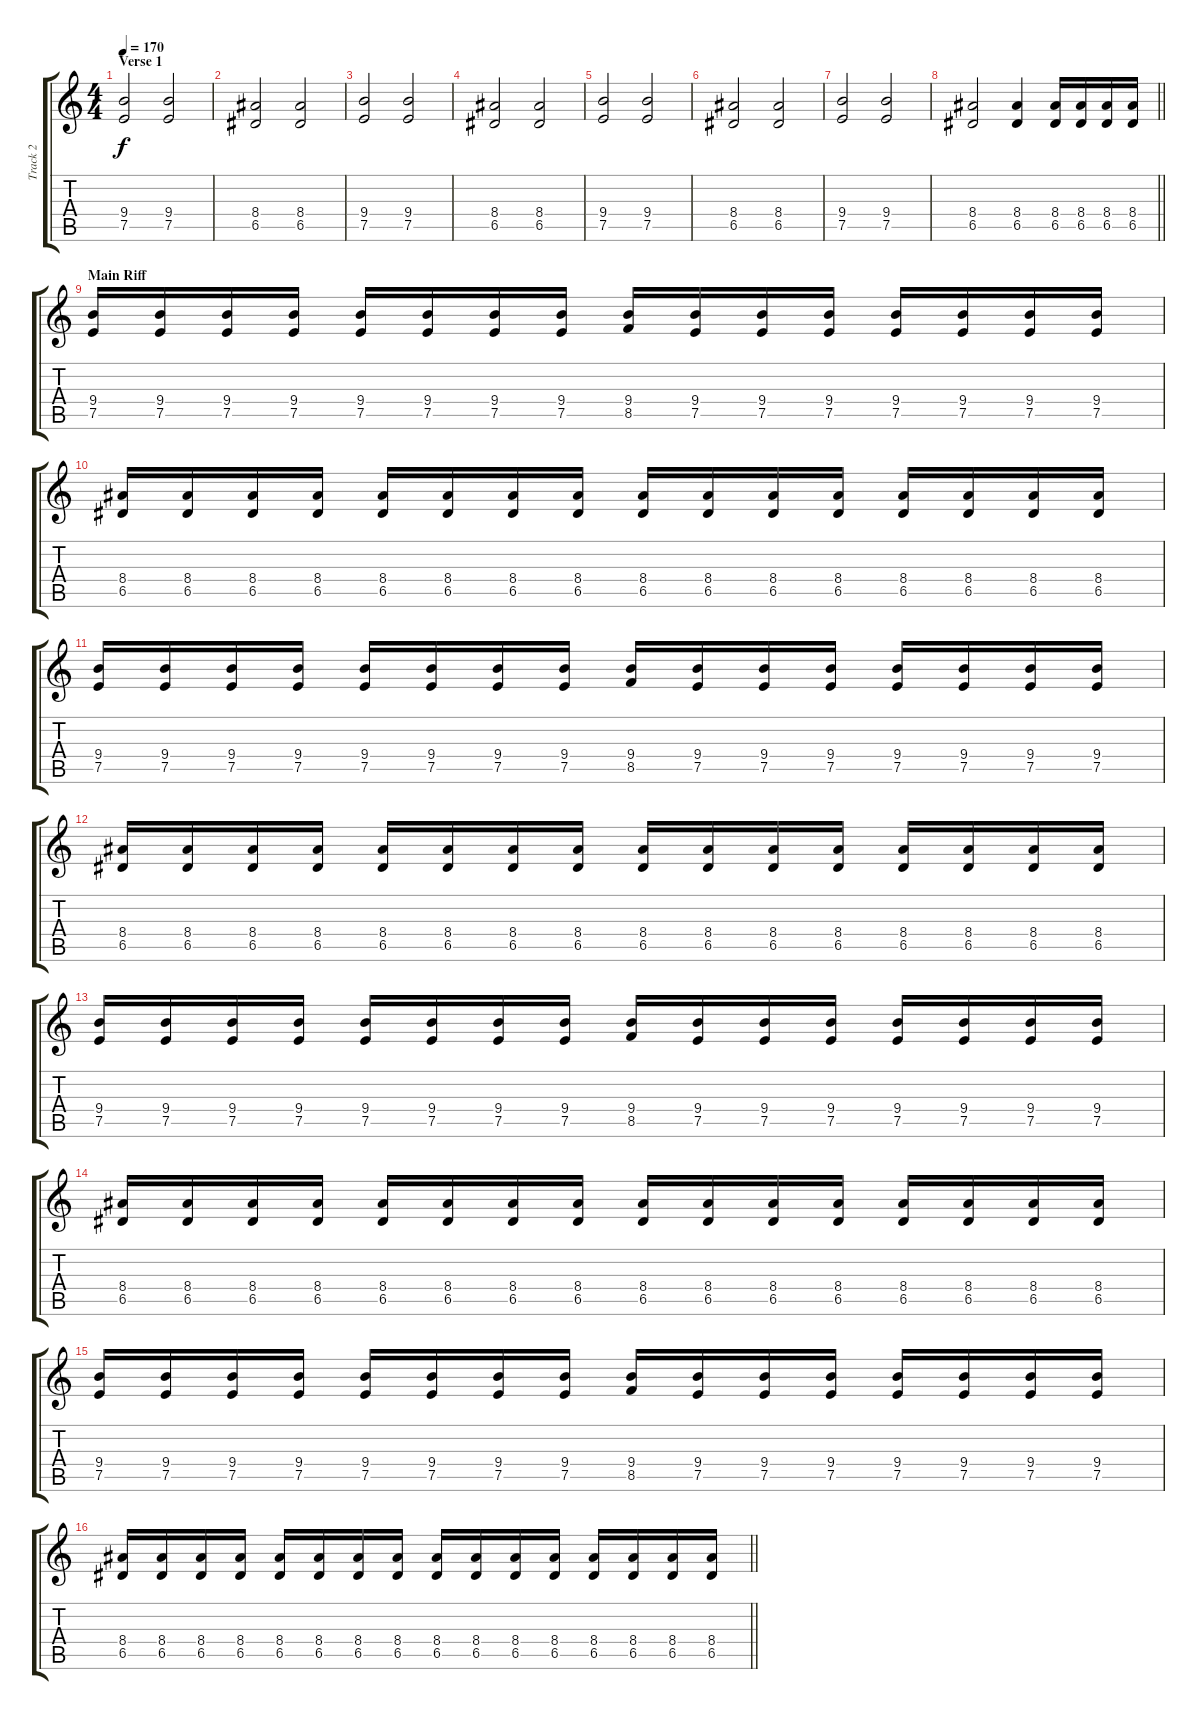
\track ("Track 2" "Track 2") {instrument distortionguitar}
\staff {score tabs}
\tuning (E4 B3 G3 D3 A2 E2) {hide}
\ts (4 4)
\section ("" "Verse 1")
\tempo 170
\clef g2
\ks c
(9.4 7.5).2{dy f} (9.4 7.5).2 |
(8.4 6.5).2 (8.4 6.5).2 |
(9.4 7.5).2 (9.4 7.5).2 |
(8.4 6.5).2 (8.4 6.5).2 |
(9.4 7.5).2 (9.4 7.5).2 |
(8.4 6.5).2 (8.4 6.5).2 |
(9.4 7.5).2 (9.4 7.5).2 |
\barLineRight lightlight
(8.4 6.5).2 (8.4 6.5).4 (8.4 6.5).16 (8.4 6.5).16 (8.4 6.5).16 (8.4 6.5).16 |
\section ("" "Main Riff")
(9.4 7.5).16 (9.4 7.5).16 (9.4 7.5).16 (9.4 7.5).16 (9.4 7.5).16 (9.4 7.5).16 (9.4 7.5).16 (9.4 7.5).16 (9.4 8.5).16 (9.4 7.5).16 (9.4 7.5).16 (9.4 7.5).16 (9.4 7.5).16 (9.4 7.5).16 (9.4 7.5).16 (9.4 7.5).16 |
(8.4 6.5).16 (8.4 6.5).16 (8.4 6.5).16 (8.4 6.5).16 (8.4 6.5).16 (8.4 6.5).16 (8.4 6.5).16 (8.4 6.5).16 (8.4 6.5).16 (8.4 6.5).16 (8.4 6.5).16 (8.4 6.5).16 (8.4 6.5).16 (8.4 6.5).16 (8.4 6.5).16 (8.4 6.5).16 |
(9.4 7.5).16 (9.4 7.5).16 (9.4 7.5).16 (9.4 7.5).16 (9.4 7.5).16 (9.4 7.5).16 (9.4 7.5).16 (9.4 7.5).16 (9.4 8.5).16 (9.4 7.5).16 (9.4 7.5).16 (9.4 7.5).16 (9.4 7.5).16 (9.4 7.5).16 (9.4 7.5).16 (9.4 7.5).16 |
(8.4 6.5).16 (8.4 6.5).16 (8.4 6.5).16 (8.4 6.5).16 (8.4 6.5).16 (8.4 6.5).16 (8.4 6.5).16 (8.4 6.5).16 (8.4 6.5).16 (8.4 6.5).16 (8.4 6.5).16 (8.4 6.5).16 (8.4 6.5).16 (8.4 6.5).16 (8.4 6.5).16 (8.4 6.5).16 |
(9.4 7.5).16 (9.4 7.5).16 (9.4 7.5).16 (9.4 7.5).16 (9.4 7.5).16 (9.4 7.5).16 (9.4 7.5).16 (9.4 7.5).16 (9.4 8.5).16 (9.4 7.5).16 (9.4 7.5).16 (9.4 7.5).16 (9.4 7.5).16 (9.4 7.5).16 (9.4 7.5).16 (9.4 7.5).16 |
(8.4 6.5).16 (8.4 6.5).16 (8.4 6.5).16 (8.4 6.5).16 (8.4 6.5).16 (8.4 6.5).16 (8.4 6.5).16 (8.4 6.5).16 (8.4 6.5).16 (8.4 6.5).16 (8.4 6.5).16 (8.4 6.5).16 (8.4 6.5).16 (8.4 6.5).16 (8.4 6.5).16 (8.4 6.5).16 |
(9.4 7.5).16 (9.4 7.5).16 (9.4 7.5).16 (9.4 7.5).16 (9.4 7.5).16 (9.4 7.5).16 (9.4 7.5).16 (9.4 7.5).16 (9.4 8.5).16 (9.4 7.5).16 (9.4 7.5).16 (9.4 7.5).16 (9.4 7.5).16 (9.4 7.5).16 (9.4 7.5).16 (9.4 7.5).16 |
\barLineRight lightlight
(8.4 6.5).16 (8.4 6.5).16 (8.4 6.5).16 (8.4 6.5).16 (8.4 6.5).16 (8.4 6.5).16 (8.4 6.5).16 (8.4 6.5).16 (8.4 6.5).16 (8.4 6.5).16 (8.4 6.5).16 (8.4 6.5).16 (8.4 6.5).16 (8.4 6.5).16 (8.4 6.5).16 (8.4 6.5).16
